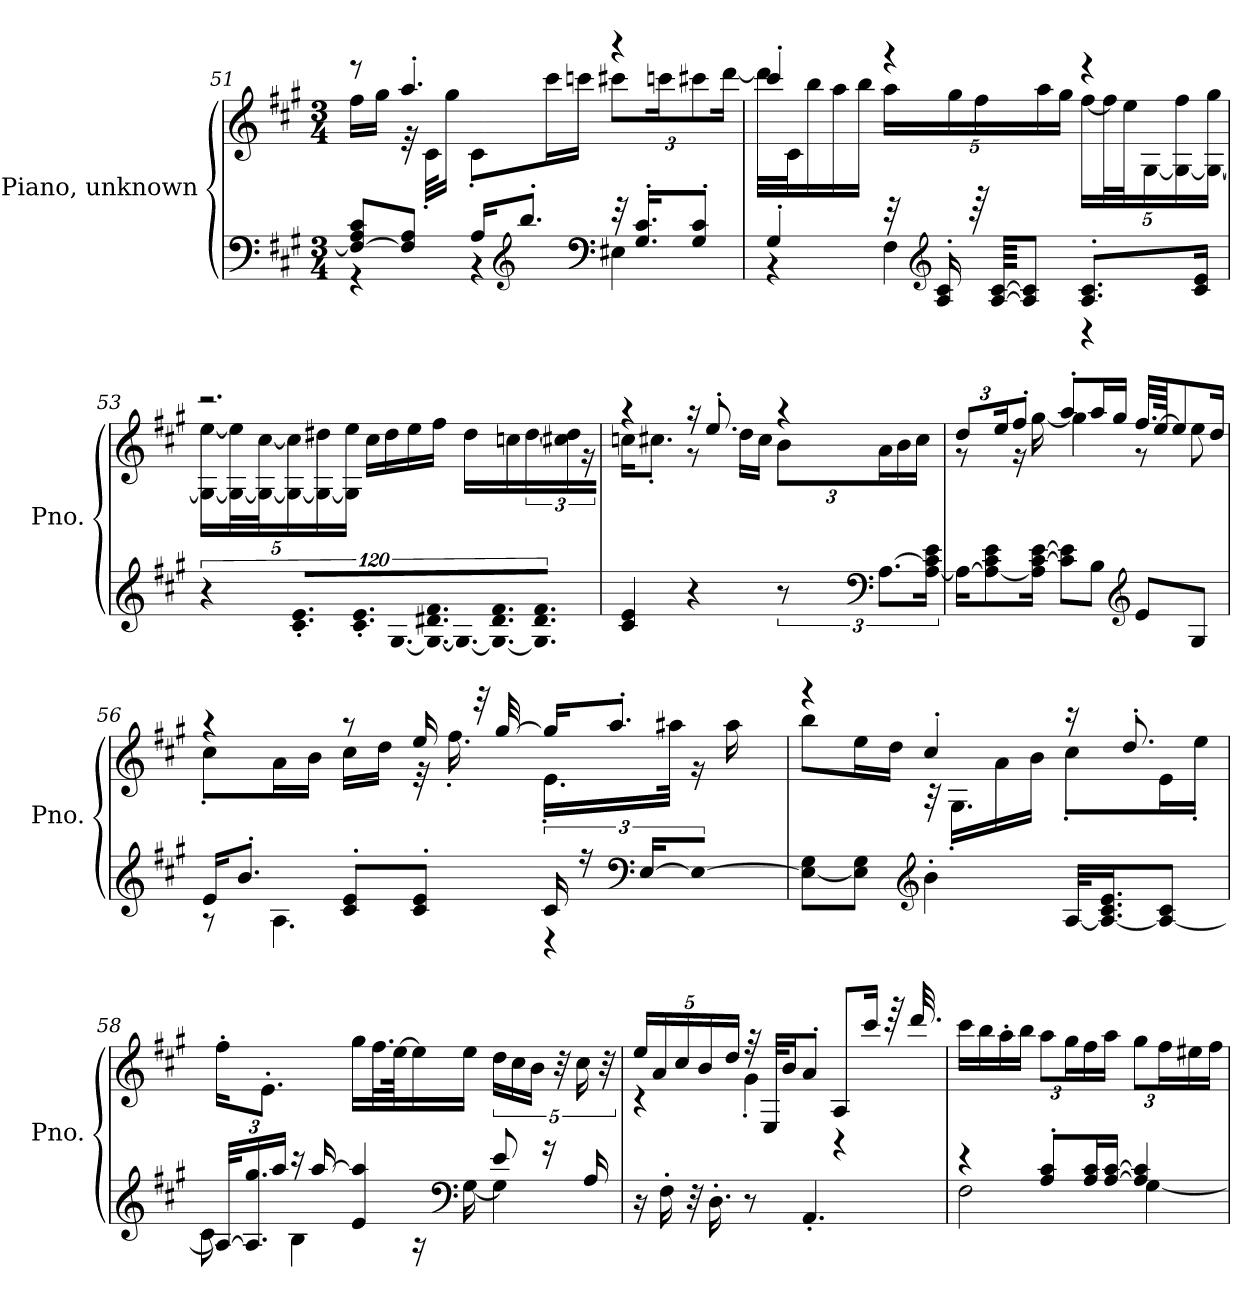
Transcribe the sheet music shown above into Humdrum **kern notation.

**kern	**kern
*part1	*part1
*staff2	*staff1
*I"Piano, unknown	*
*I'Pno.	*
!!LO:PB:g=z
*clefF4	*clefG2
*k[f#c#g#]	*k[f#c#g#]
*M3/4	*M3/4
=51	=51
*^	*^
8F#/_ 8A/ 8c#/L	4r	8r	16ff#\LL
.	.	.	16gg#\JJ
8F#/] 8A/J	.	4.aa'/	32r
.	.	.	32c#'\KLL
.	.	.	16gg#\JJ
16A/KL	4r	.	8c#'\L
*clefG2	*	*	*
8.bb'/J	.	.	.
.	.	.	16ccc#\L
.	.	.	16cccn\JJ
*clefF4	*	*	*
*	*	*	*Xbrackettup
32r	4E#X\	4r	12ccc#X\L
16.G#/' 16.c#/'KL	.	.	.
.	.	.	24cccn\K
8G#/' 8c#/'J	.	.	12ccc#X\
.	.	.	[24ddd\Jk
=52	=52	=52	=52
4G#'/	4r	4ccc#'/	32ddd\LLL]
.	.	.	32c#\J
.	.	.	16bb\
.	.	.	16aa\
.	.	.	16bb\JJ
32r	4F#\	4r	20aa\LL
*clefG2	*	*	*
16A/' 16c#/'	.	.	.
.	.	.	20gg#\
64r	.	.	.
.	.	.	20ff#\
[64A/ [64c#/KKKL	.	.	.
8A/] 8c#/]J	.	.	.
.	.	.	20aa\
.	.	.	20gg#\JJ
8.A/' 8.c#/'L	4r	4r	[20ff#\LL
.	.	.	40ff#\L]
.	.	.	40ee\J
.	.	.	[20G#\
.	.	.	20G#\_ 20ff#\
16c#/ 16e/Jk	.	.	.
.	.	.	20G#\_ 20gg#\JJ
*v	*v	*	*
!!LO:LB:g=z	!!
=53	=53	=53
!LO:N:vis=16.	!	!
960%103r	2.r	20G#\_ [20ee\LL
.	.	40G#\_ 40ee\]L
.	.	40G#\_ [40cc#\J
.	.	20G#\_ 20cc#\]
!LO:N:vis=16.	!	!
960%103c#/' 960%103e/'LL	.	.
.	.	20G#\_ 20dd#X\
.	.	20G#\] 20ee\JJ
!LO:N:vis=16.	!	!
960%103c#/' 960%103e/'	.	.
.	.	16cc#\LL
.	.	16dd#\
!LO:N:vis=16.	!	!
[960%103G#/	.	.
.	.	16ee\
!LO:N:vis=32.	!	!
1920%103G#/_ 1920%103d#X/ 1920%103f#/L	.	.
.	.	16ff#\JJ
!LO:N:vis=32.	!	!
1920%103G#/J_	.	.
.	.	16dd#\LL
!LO:N:vis=16.	!	!
960%103G#/_ 960%103d#/ 960%103f#/	.	.
.	.	16ccn\
*	*	*brackettup
.	.	[24dd#\
!LO:N:vis=16.	!	!
960%103G#/] 960%103d#/ 960%103f#/JJ	.	.
.	.	24cc#X\ 24dd#\]JJ
.	.	24r
.	960ryy	960ryy
=54	=54	=54
4c#/ 4e/	4r	16ccn\KL
.	.	8.cc#X'\J
4r	16r	8r
.	8.ee'/	.
.	.	16dd\LL
.	.	16cc#\JJ
*	*	*Xbrackettup
12r	4r	12b\L
*clefF4	*	*
[12.A\L	.	24a\L
.	.	16b\
.	.	16cc#\JJ
24A\_ 24c#\ 24e\Jk	.	.
!!LO:LB:g=z	!!
=55	=55	=55
16A\KL_	12dd/L	8r
8A\_ 8c#\ 8e\	.	.
.	24ee/K	.
.	8ff#'/J	16r
16A\] [16c#\ [16e\Jk	.	[16gg#\
8c#\] 8e\]L	8aa'/L	4gg#\]
8B\J	16aa/L	.
.	16gg#/JJ	.
*clefG2	*	*
8e/L	32.ff#/LLL	8r
.	[64ee/JJK	.
.	8ee/]	.
8G#/J	.	8ee\
.	16dd/Jk	.
=56	=56	=56
*^	*	*
16e/KL	8r	4r	8cc#'\L
8.b'/J	.	.	.
.	4.A\	.	16a\L
.	.	.	16b\JJ
8c#/' 8e/'L	.	8r	16cc#\LL
.	.	.	16dd\JJ
8c#/' 8e/'J	.	16ee/	32r
.	.	.	16.ff#'\
.	.	32r	.
.	.	[32gg#/	.
24c#/	4r	16gg#/KL]	16.e'\LL
24r	.	.	.
.	.	8.aa'/J	.
*clefF4	*	*	*
[24E/KL	.	.	.
.	.	.	32aa#X\JJk
8E/J_	.	.	16r
.	.	.	16aa#\
*v	*v	*	*
!!LO:LB:g=z	!!
=57	=57	=57
8E\_ 8G#\L	4r	8bb\L
8E\] 8G#\J	.	16ee\L
.	.	16dd\JJ
*clefG2	*	*
4b'\	4cc#'/	32r
.	.	16.G#'\LL
.	.	16a\
.	.	16b\JJ
[32A/KLL	16r	8cc#'\L
16.A/_ 16.c#/ 16.e/J	.	.
.	8.dd'/	.
8A/_ 8c#/J	.	16e\L
.	.	16ee'\JJ
*	*v	*v
=58	=58
*Xbrackettup	*
*^	*
48A/KLL_	8c#\	16ff#'\KL
24.A/] 24.gg#/	.	.
.	.	8.e'\J
24aa/JJ	.	.
16r	4B\	.
[16aa/	.	.
4e/ 4aa/]	.	16gg#\LL
.	.	32.ff#\L
.	.	[64ee\JK
.	16r	16ee\]
*clefF4	*	*
.	[16G#\	16ee\JJ
*	*	*brackettup
8e/	4G#\]	20dd\LL
.	.	20cc#\
.	.	20b\JJ
16r	.	.
.	.	40r
.	.	20cc#\
16A/	.	.
.	.	40r
*v	*v	*
!!LO:LB:g=z
=59	=59
*	*Xbrackettup
*	*^
16r	20ee/LL	4r
.	20a/	.
16F#'\	.	.
.	20cc#/	.
32r	.	.
.	20b/	.
16.D'\	.	.
.	20dd/JJ	.
8r	32r	4g#'\
.	32E/KLL	.
.	16b/J	.
4.AA'/	8a'/J	.
.	8A/L	4r
.	16ccc#/Jk	.
.	64r	.
.	32.ddd/	.
*	*v	*v
=60	=60
*^	*
4r	2F#\	16ccc#\LL
.	.	16bb\
.	.	16aa'\
.	.	16bb\JJ
8A/' 8c#/'L	.	12aa\L
.	.	24gg#\L
16A/ 16c#/L	.	16ff#\
[16A/ [16c#/JJ	.	16aa\JJ
4A/] 4c#/]	[4G#\	12gg#\L
.	.	24ff#\L
.	.	16ee#X\
.	.	16ff#\JJ
*v	*v	*
=	=
*-	*-
